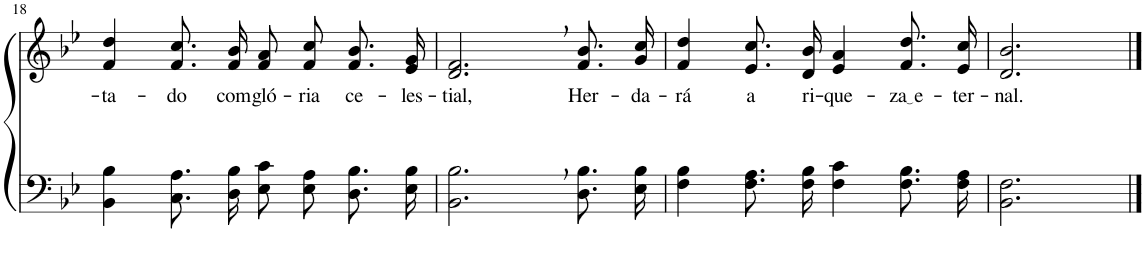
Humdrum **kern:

**kern	**kern	**text
*part2	*part1	*part1
*staff2	*staff1	*staff1
*I"Parte III e IV	*I"Parte I e II	*
!!LO:PB:g=z
*clefF4	*clefG2	*
*k[b-e-]	*k[b-e-]	*
*M4/4	*M4/4	*
=18	=18	=18
!	!	!LO:LY:b
4BB-\ 4B-\	4f/ 4dd/	-ta-
!	!	!LO:LY:b
8.C\ 8.A\L	8.f/ 8.cc/L	-do
!	!	!LO:LY:b
16D\ 16B-\Jk	16f/ 16b-/Jk	com
!	!	!LO:LY:b
8E-\ 8c\L	8f/ 8a/L	gló-
!	!	!LO:LY:b
8E-\ 8A\J	8f/ 8cc/J	-ria
!	!	!LO:LY:b
8.D\ 8.B-\L	8.f/ 8.b-/L	ce-
!	!	!LO:LY:b
16E-\ 16B-\Jk	16e-/ 16g/Jk	-les-
=19	=19	=19
!	!	!LO:LY:b
2.BB-\, 2.B-\,	2.d/, 2.f/,	-tial,
!	!	!LO:LY:b
8.D\ 8.B-\L	8.f/ 8.b-/L	Her-
!	!	!LO:LY:b
16E-\ 16B-\Jk	16g/ 16cc/Jk	-da-
=20	=20	=20
!	!	!LO:LY:b
4F\ 4B-\	4f/ 4dd/	-rá
!	!	!LO:LY:b
8.F\ 8.A\L	8.e-/ 8.cc/L	a
!	!	!LO:LY:b
16F\ 16B-\Jk	16d/ 16b-/Jk	ri-
!	!	!LO:LY:b
4F\ 4c\	4e-/ 4a/	-que-
!	!	!LO:LY:b
8.F\ 8.B-\L	8.f/ 8.dd/L	za e
!	!	!LO:LY:b
16F\ 16A\Jk	16e-/ 16cc/Jk	-ter-
=21	=21	=21
!	!	!LO:LY:b
2.BB-\ 2.F\	2.d/ 2.b-/	-nal.
==	==	==
*-	*-	*-
